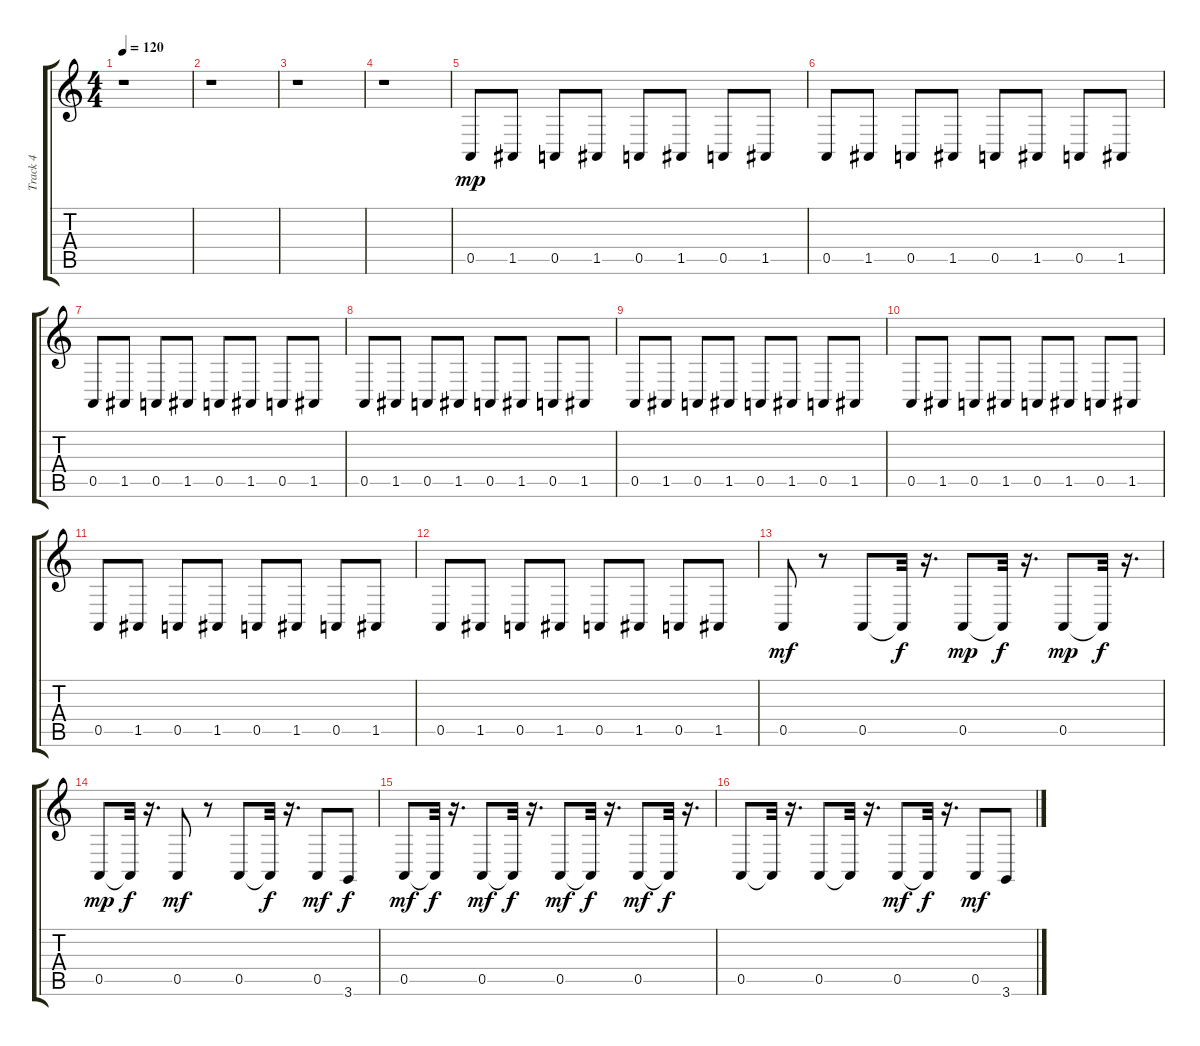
\track ("Track 4" "Track 4") {instrument cello}
\staff {score tabs}
\tuning (E4 B3 G3 D3 A2 E2) {hide}
\ts (4 4)
\tempo 120
\clef g2
\ks c
r.1{dy mp} |
r.1 |
r.1 |
r.1 |
0.5.8 1.5.8 0.5.8 1.5.8 0.5.8 1.5.8 0.5.8 1.5.8 |
0.5.8 1.5.8 0.5.8 1.5.8 0.5.8 1.5.8 0.5.8 1.5.8 |
0.5.8 1.5.8 0.5.8 1.5.8 0.5.8 1.5.8 0.5.8 1.5.8 |
0.5.8 1.5.8 0.5.8 1.5.8 0.5.8 1.5.8 0.5.8 1.5.8 |
0.5.8 1.5.8 0.5.8 1.5.8 0.5.8 1.5.8 0.5.8 1.5.8 |
0.5.8 1.5.8 0.5.8 1.5.8 0.5.8 1.5.8 0.5.8 1.5.8 |
0.5.8 1.5.8 0.5.8 1.5.8 0.5.8 1.5.8 0.5.8 1.5.8 |
0.5.8 1.5.8 0.5.8 1.5.8 0.5.8 1.5.8 0.5.8 1.5.8 |
0.5.8{dy mf} r.8 0.5.8 0.5{t}.32{dy f} r.16{d} 0.5.8{dy mp} 0.5{t}.32{dy f} r.16{d} 0.5.8{dy mp} 0.5{t}.32{dy f} r.16{d} |
0.5.8{dy mp} 0.5{t}.32{dy f} r.16{d} 0.5.8{dy mf} r.8 0.5.8 0.5{t}.32{dy f} r.16{d} 0.5.8{dy mf} 3.6.8{dy f} |
0.5.8{dy mf} 0.5{t}.32{dy f} r.16{d} 0.5.8{dy mf} 0.5{t}.32{dy f} r.16{d} 0.5.8{dy mf} 0.5{t}.32{dy f} r.16{d} 0.5.8{dy mf} 0.5{t}.32{dy f} r.16{d} |
0.5.8 0.5{t}.32 r.16{d} 0.5.8 0.5{t}.32 r.16{d} 0.5.8{dy mf} 0.5{t}.32{dy f} r.16{d} 0.5.8{dy mf} 3.6.8
